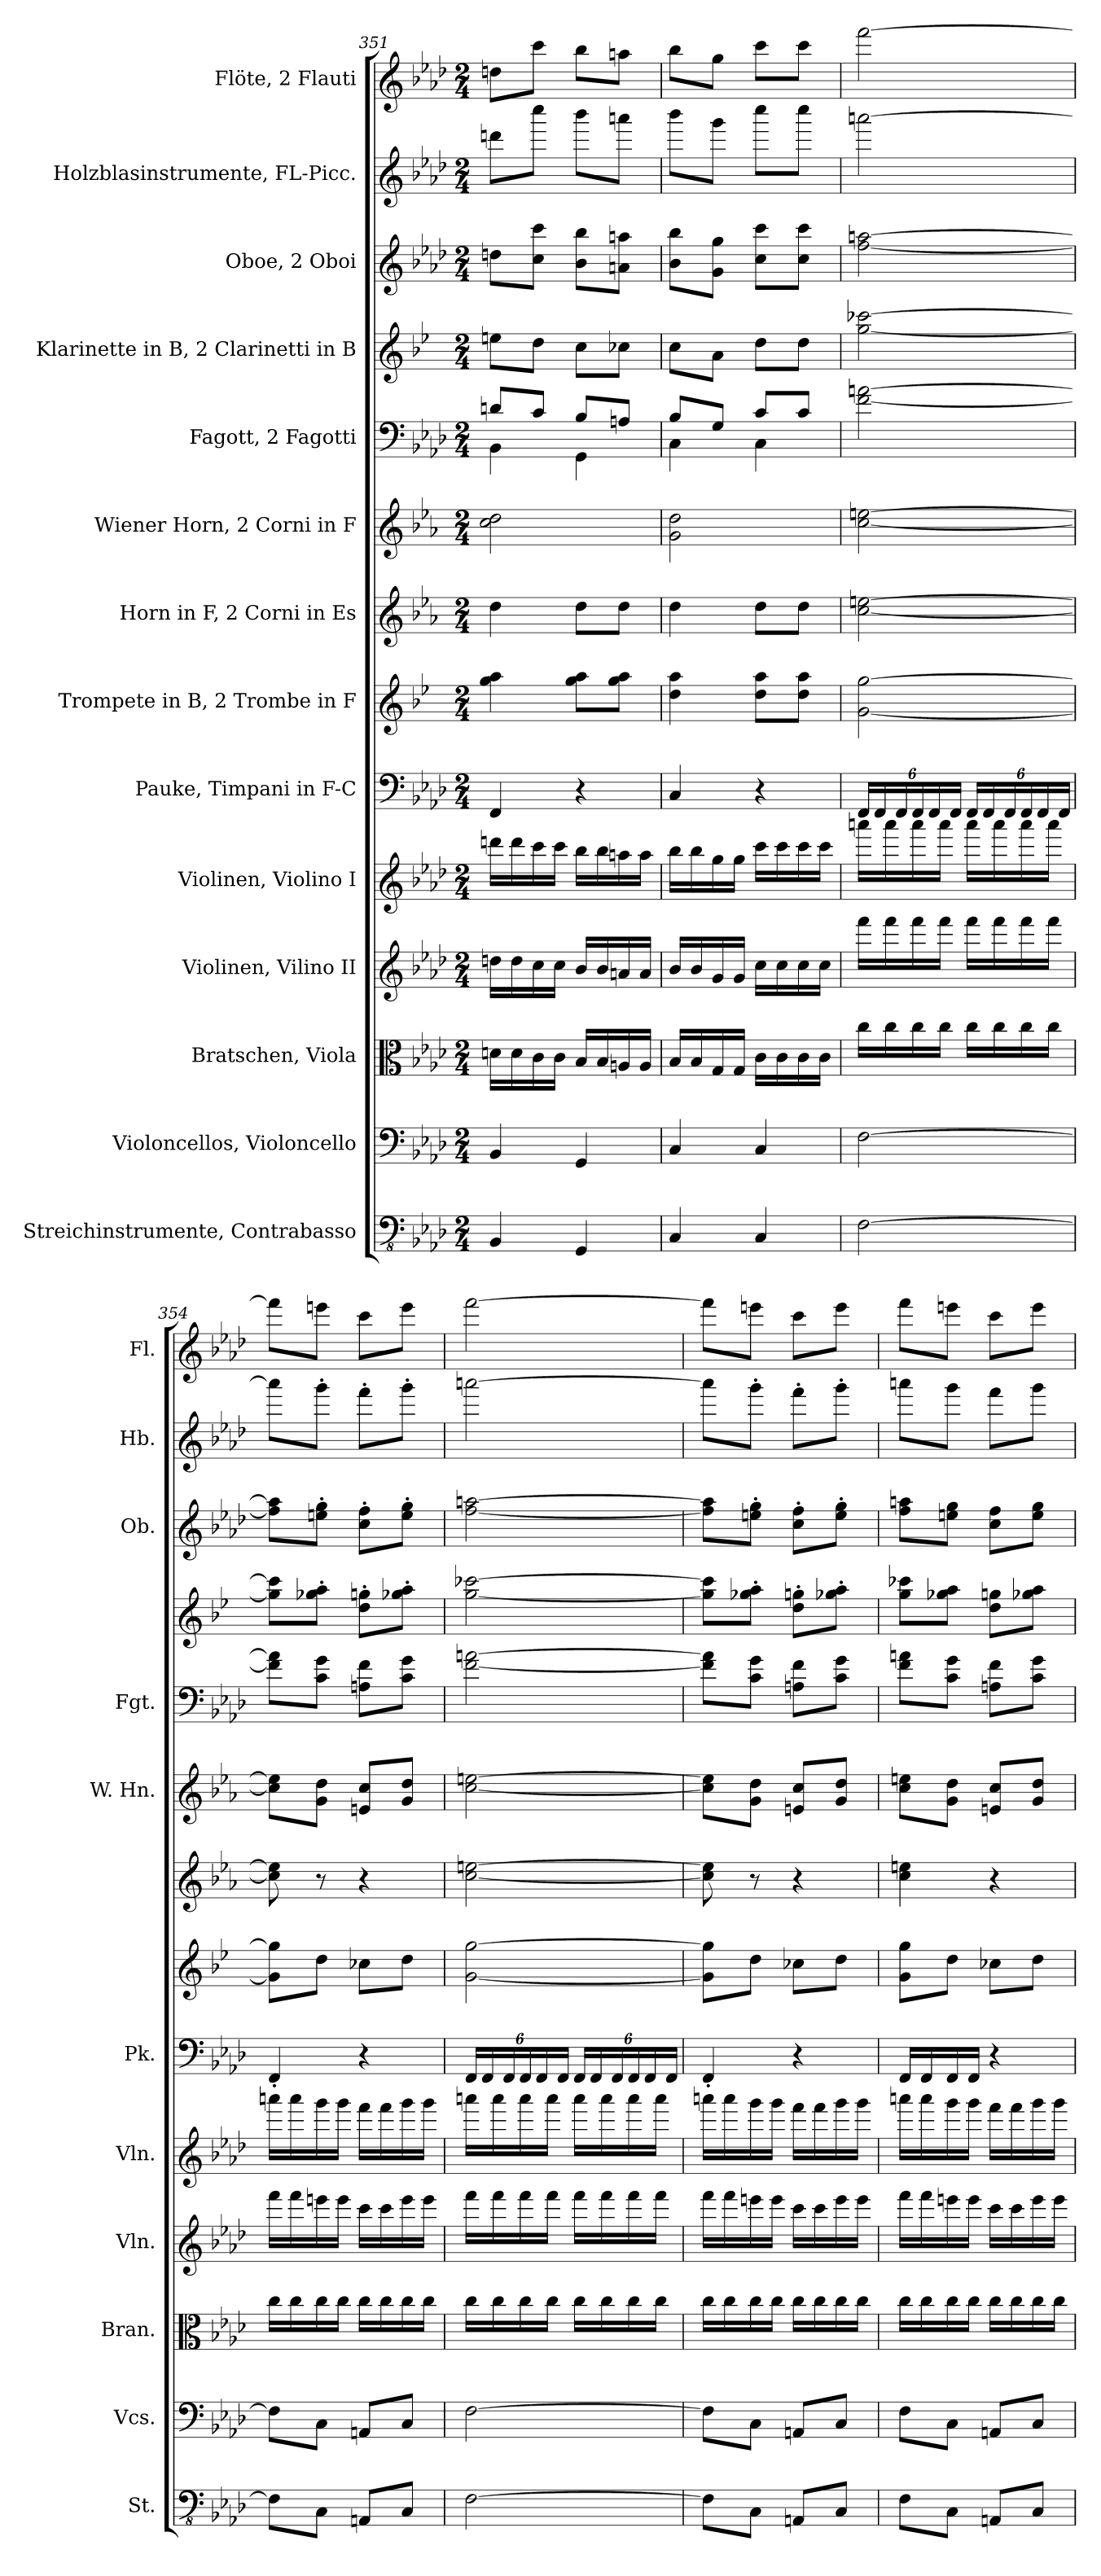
**kern	**kern	**kern	**kern	**kern	**kern	**kern	**kern	**kern	**kern	**kern	**kern	**kern	**kern
*part14	*part13	*part12	*part11	*part10	*part9	*part8	*part7	*part6	*part5	*part4	*part3	*part2	*part1
*staff14	*staff13	*staff12	*staff11	*staff10	*staff9	*staff8	*staff7	*staff6	*staff5	*staff4	*staff3	*staff2	*staff1
*I"Streichinstrumente, Contrabasso	*I"Violoncellos, Violoncello	*I"Bratschen, Viola	*I"Violinen, Vilino II	*I"Violinen, Violino I	*I"Pauke, Timpani in F-C	*I"Trompete in B, 2 Trombe in F	*I"Horn in F, 2 Corni in Es	*I"Wiener Horn, 2 Corni in F	*I"Fagott, 2 Fagotti	*I"Klarinette in B, 2 Clarinetti in B	*I"Oboe, 2 Oboi	*I"Holzblasinstrumente, FL-Picc.	*I"Flöte, 2 Flauti
*I'St.	*I'Vcs.	*I'Bran.	*I'Vln.	*I'Vln.	*I'Pk.	*	*	*I'W. Hn.	*I'Fgt.	*	*I'Ob.	*I'Hb.	*I'Fl.
*clefFv4	*clefF4	*clefC3	*clefG2	*clefG2	*clefF4	*clefG2	*clefG2	*clefG2	*clefF4	*clefG2	*clefG2	*clefG2	*clefG2
*	*	*	*	*	*	*ITrd1c2	*ITrd4c7	*ITrd4c7	*	*ITrd1c2	*	*	*
*k[b-e-a-d-]	*k[b-e-a-d-]	*k[b-e-a-d-]	*k[b-e-a-d-]	*k[b-e-a-d-]	*k[b-e-a-d-]	*k[b-e-a-d-]	*k[b-e-a-d-]	*k[b-e-a-d-]	*k[b-e-a-d-]	*k[b-e-a-d-]	*k[b-e-a-d-]	*k[b-e-a-d-]	*k[b-e-a-d-]
*M2/4	*M2/4	*M2/4	*M2/4	*M2/4	*M2/4	*M2/4	*M2/4	*M2/4	*M2/4	*M2/4	*M2/4	*M2/4	*M2/4
=351	=351	=351	=351	=351	=351	=351	=351	=351	=351	=351	=351	=351	=351
*	*	*	*	*	*	*	*	*	*^	*	*	*	*
4BBB-/	4BB-/	16dn\LL	16ddn\LL	16dddn\LL	4FF/	4ff\ 4gg\	4g\	2f\ 2g\	8dn/L	4BB-\	8ddn\L	8ddn\L	8dddn\L	8ddn\L
.	.	16d\	16dd\	16ddd\	.	.	.	.	.	.	.	.	.	.
.	.	16c\	16cc\	16ccc\	.	.	.	.	8c/J	.	8cc\J	8cc\ 8ccc\J	8cccc\J	8ccc\J
.	.	16c\JJ	16cc\JJ	16ccc\JJ	.	.	.	.	.	.	.	.	.	.
4GGG/	4GG/	16B-/LL	16b-/LL	16bb-\LL	4r	8ff\ 8gg\L	8g\L	.	8B-/L	4GG\	8b-\L	8b-\ 8bb-\L	8bbb-\L	8bb-\L
.	.	16B-/	16b-/	16bb-\	.	.	.	.	.	.	.	.	.	.
.	.	16An/	16an/	16aan\	.	8ff\ 8gg\J	8g\J	.	8An/J	.	8b--X\J	8an\ 8aan\J	8aaan\J	8aan\J
.	.	16A/JJ	16a/JJ	16aa\JJ	.	.	.	.	.	.	.	.	.	.
!!LO:PB:g=z
=352	=352	=352	=352	=352	=352	=352	=352	=352	=352	=352	=352	=352	=352	=352
4CC/	4C/	16B-/LL	16b-/LL	16bb-\LL	4C/	4cc\ 4gg\	4g\	2c\ 2g\	8B-/L	4C\	8b-\L	8b-\ 8bb-\L	8bbb-\L	8bb-\L
.	.	16B-/	16b-/	16bb-\	.	.	.	.	.	.	.	.	.	.
.	.	16G/	16g/	16gg\	.	.	.	.	8G/J	.	8g\J	8g\ 8gg\J	8ggg\J	8gg\J
.	.	16G/JJ	16g/JJ	16gg\JJ	.	.	.	.	.	.	.	.	.	.
4CC/	4C/	16c\LL	16cc\LL	16ccc\LL	4r	8cc\ 8gg\L	8g\L	.	8c/L	4C\	8cc\L	8cc\ 8ccc\L	8cccc\L	8ccc\L
.	.	16c\	16cc\	16ccc\	.	.	.	.	.	.	.	.	.	.
.	.	16c\	16cc\	16ccc\	.	8cc\ 8gg\J	8g\J	.	8c/J	.	8cc\J	8cc\ 8ccc\J	8cccc\J	8ccc\J
.	.	16c\JJ	16cc\JJ	16ccc\JJ	.	.	.	.	.	.	.	.	.	.
*	*	*	*	*	*	*	*	*	*v	*v	*	*	*	*
=353	=353	=353	=353	=353	=353	=353	=353	=353	=353	=353	=353	=353	=353
*	*	*	*	*	*Xbrackettup	*	*	*	*	*	*	*	*
[2FF\	[2F\	16cc\LL	16fff\LL	16aaan\LL	24FF/LL	[2f\ [2ff\	[2f\ [2an\	[2f\ [2an\	[2f\ [2an\	[2ff\ [2bb--X\	[2ff\ [2aan\	[2aaan\	[2fff\
.	.	.	.	.	24FF/	.	.	.	.	.	.	.	.
.	.	16cc\	16fff\	16aaa\	.	.	.	.	.	.	.	.	.
.	.	.	.	.	24FF/	.	.	.	.	.	.	.	.
.	.	16cc\	16fff\	16aaa\	24FF/	.	.	.	.	.	.	.	.
.	.	.	.	.	24FF/	.	.	.	.	.	.	.	.
.	.	16cc\JJ	16fff\JJ	16aaa\JJ	.	.	.	.	.	.	.	.	.
.	.	.	.	.	24FF/JJ	.	.	.	.	.	.	.	.
.	.	16cc\LL	16fff\LL	16aaa\LL	24FF/LL	.	.	.	.	.	.	.	.
.	.	.	.	.	24FF/	.	.	.	.	.	.	.	.
.	.	16cc\	16fff\	16aaa\	.	.	.	.	.	.	.	.	.
.	.	.	.	.	24FF/	.	.	.	.	.	.	.	.
.	.	16cc\	16fff\	16aaa\	24FF/	.	.	.	.	.	.	.	.
.	.	.	.	.	24FF/	.	.	.	.	.	.	.	.
.	.	16cc\JJ	16fff\JJ	16aaa\JJ	.	.	.	.	.	.	.	.	.
.	.	.	.	.	24FF/JJ	.	.	.	.	.	.	.	.
=354	=354	=354	=354	=354	=354	=354	=354	=354	=354	=354	=354	=354	=354
8FF\L]	8F\L]	16cc\LL	16fff\LL	16aaan\LL	4FF'/	8f\] 8ff\]L	8f\] 8a\]	8f\] 8a\]L	8f\] 8a\]L	8ff\] 8bb--\]L	8ff\] 8aa\]L	8aaa\L]	8fff\L]
.	.	16cc\	16fff\	16aaa\	.	.	.	.	.	.	.	.	.
8CC\J	8C\J	16cc\	16eeen\	16ggg\	.	8cc\J	8r	8c\ 8g\J	8c\ 8g\J	8ff-X\' 8gg\'J	8een\' 8gg\'J	8ggg'\J	8eeen\J
.	.	16cc\JJ	16eee\JJ	16ggg\JJ	.	.	.	.	.	.	.	.	.
8AAAn/L	8AAn/L	16cc\LL	16ccc\LL	16fff\LL	4r	8b--X\L	4r	8An/ 8f/L	8An\ 8f\L	8cc\' 8ffn\'L	8cc\' 8ff\'L	8fff'\L	8ccc\L
.	.	16cc\	16ccc\	16fff\	.	.	.	.	.	.	.	.	.
8CC/J	8C/J	16cc\	16eee\	16ggg\	.	8cc\J	.	8c/ 8g/J	8c\ 8g\J	8ff-X\' 8gg\'J	8ee\' 8gg\'J	8ggg'\J	8eee\J
.	.	16cc\JJ	16eee\JJ	16ggg\JJ	.	.	.	.	.	.	.	.	.
!!LO:PB:g=z
=355	=355	=355	=355	=355	=355	=355	=355	=355	=355	=355	=355	=355	=355
[2FF\	[2F\	16cc\LL	16fff\LL	16aaan\LL	24FF/LL	[2f\ [2ff\	[2f\ [2an\	[2f\ [2an\	[2f\ [2an\	[2ff\ [2bb--X\	[2ff\ [2aan\	[2aaan\	[2fff\
.	.	.	.	.	24FF/	.	.	.	.	.	.	.	.
.	.	16cc\	16fff\	16aaa\	.	.	.	.	.	.	.	.	.
.	.	.	.	.	24FF/	.	.	.	.	.	.	.	.
.	.	16cc\	16fff\	16aaa\	24FF/	.	.	.	.	.	.	.	.
.	.	.	.	.	24FF/	.	.	.	.	.	.	.	.
.	.	16cc\JJ	16fff\JJ	16aaa\JJ	.	.	.	.	.	.	.	.	.
.	.	.	.	.	24FF/JJ	.	.	.	.	.	.	.	.
.	.	16cc\LL	16fff\LL	16aaa\LL	24FF/LL	.	.	.	.	.	.	.	.
.	.	.	.	.	24FF/	.	.	.	.	.	.	.	.
.	.	16cc\	16fff\	16aaa\	.	.	.	.	.	.	.	.	.
.	.	.	.	.	24FF/	.	.	.	.	.	.	.	.
.	.	16cc\	16fff\	16aaa\	24FF/	.	.	.	.	.	.	.	.
.	.	.	.	.	24FF/	.	.	.	.	.	.	.	.
.	.	16cc\JJ	16fff\JJ	16aaa\JJ	.	.	.	.	.	.	.	.	.
.	.	.	.	.	24FF/JJ	.	.	.	.	.	.	.	.
=356	=356	=356	=356	=356	=356	=356	=356	=356	=356	=356	=356	=356	=356
8FF\L]	8F\L]	16cc\LL	16fff\LL	16aaan\LL	4FF'/	8f\] 8ff\]L	8f\] 8a\]	8f\] 8a\]L	8f\] 8a\]L	8ff\] 8bb--\]L	8ff\] 8aa\]L	8aaa\L]	8fff\L]
.	.	16cc\	16fff\	16aaa\	.	.	.	.	.	.	.	.	.
8CC\J	8C\J	16cc\	16eeen\	16ggg\	.	8cc\J	8r	8c\ 8g\J	8c\ 8g\J	8ff-X\' 8gg\'J	8een\' 8gg\'J	8ggg'\J	8eeen\J
.	.	16cc\JJ	16eee\JJ	16ggg\JJ	.	.	.	.	.	.	.	.	.
8AAAn/L	8AAn/L	16cc\LL	16ccc\LL	16fff\LL	4r	8b--X\L	4r	8An/ 8f/L	8An\ 8f\L	8cc\' 8ffn\'L	8cc\' 8ff\'L	8fff'\L	8ccc\L
.	.	16cc\	16ccc\	16fff\	.	.	.	.	.	.	.	.	.
8CC/J	8C/J	16cc\	16eee\	16ggg\	.	8cc\J	.	8c/ 8g/J	8c\ 8g\J	8ff-X\' 8gg\'J	8ee\' 8gg\'J	8ggg'\J	8eee\J
.	.	16cc\JJ	16eee\JJ	16ggg\JJ	.	.	.	.	.	.	.	.	.
=357	=357	=357	=357	=357	=357	=357	=357	=357	=357	=357	=357	=357	=357
8FF\L	8F\L	16cc\LL	16fff\LL	16aaan\LL	16FF/LL	8f\ 8ff\L	4f\ 4an\	8f\ 8an\L	8f\ 8an\L	8ff\ 8bb--X\L	8ff\ 8aan\L	8aaan\L	8fff\L
.	.	16cc\	16fff\	16aaa\	16FF/	.	.	.	.	.	.	.	.
8CC\J	8C\J	16cc\	16eeen\	16ggg\	16FF/	8cc\J	.	8c\ 8g\J	8c\ 8g\J	8ff-X\ 8gg\J	8een\ 8gg\J	8ggg\J	8eeen\J
.	.	16cc\JJ	16eee\JJ	16ggg\JJ	16FF/JJ	.	.	.	.	.	.	.	.
8AAAn/L	8AAn/L	16cc\LL	16ccc\LL	16fff\LL	4r	8b--X\L	4r	8An/ 8f/L	8An\ 8f\L	8cc\ 8ffn\L	8cc\ 8ff\L	8fff\L	8ccc\L
.	.	16cc\	16ccc\	16fff\	.	.	.	.	.	.	.	.	.
8CC/J	8C/J	16cc\	16eee\	16ggg\	.	8cc\J	.	8c/ 8g/J	8c\ 8g\J	8ff-X\ 8gg\J	8ee\ 8gg\J	8ggg\J	8eee\J
.	.	16cc\JJ	16eee\JJ	16ggg\JJ	.	.	.	.	.	.	.	.	.
=	=	=	=	=	=	=	=	=	=	=	=	=	=
*-	*-	*-	*-	*-	*-	*-	*-	*-	*-	*-	*-	*-	*-
